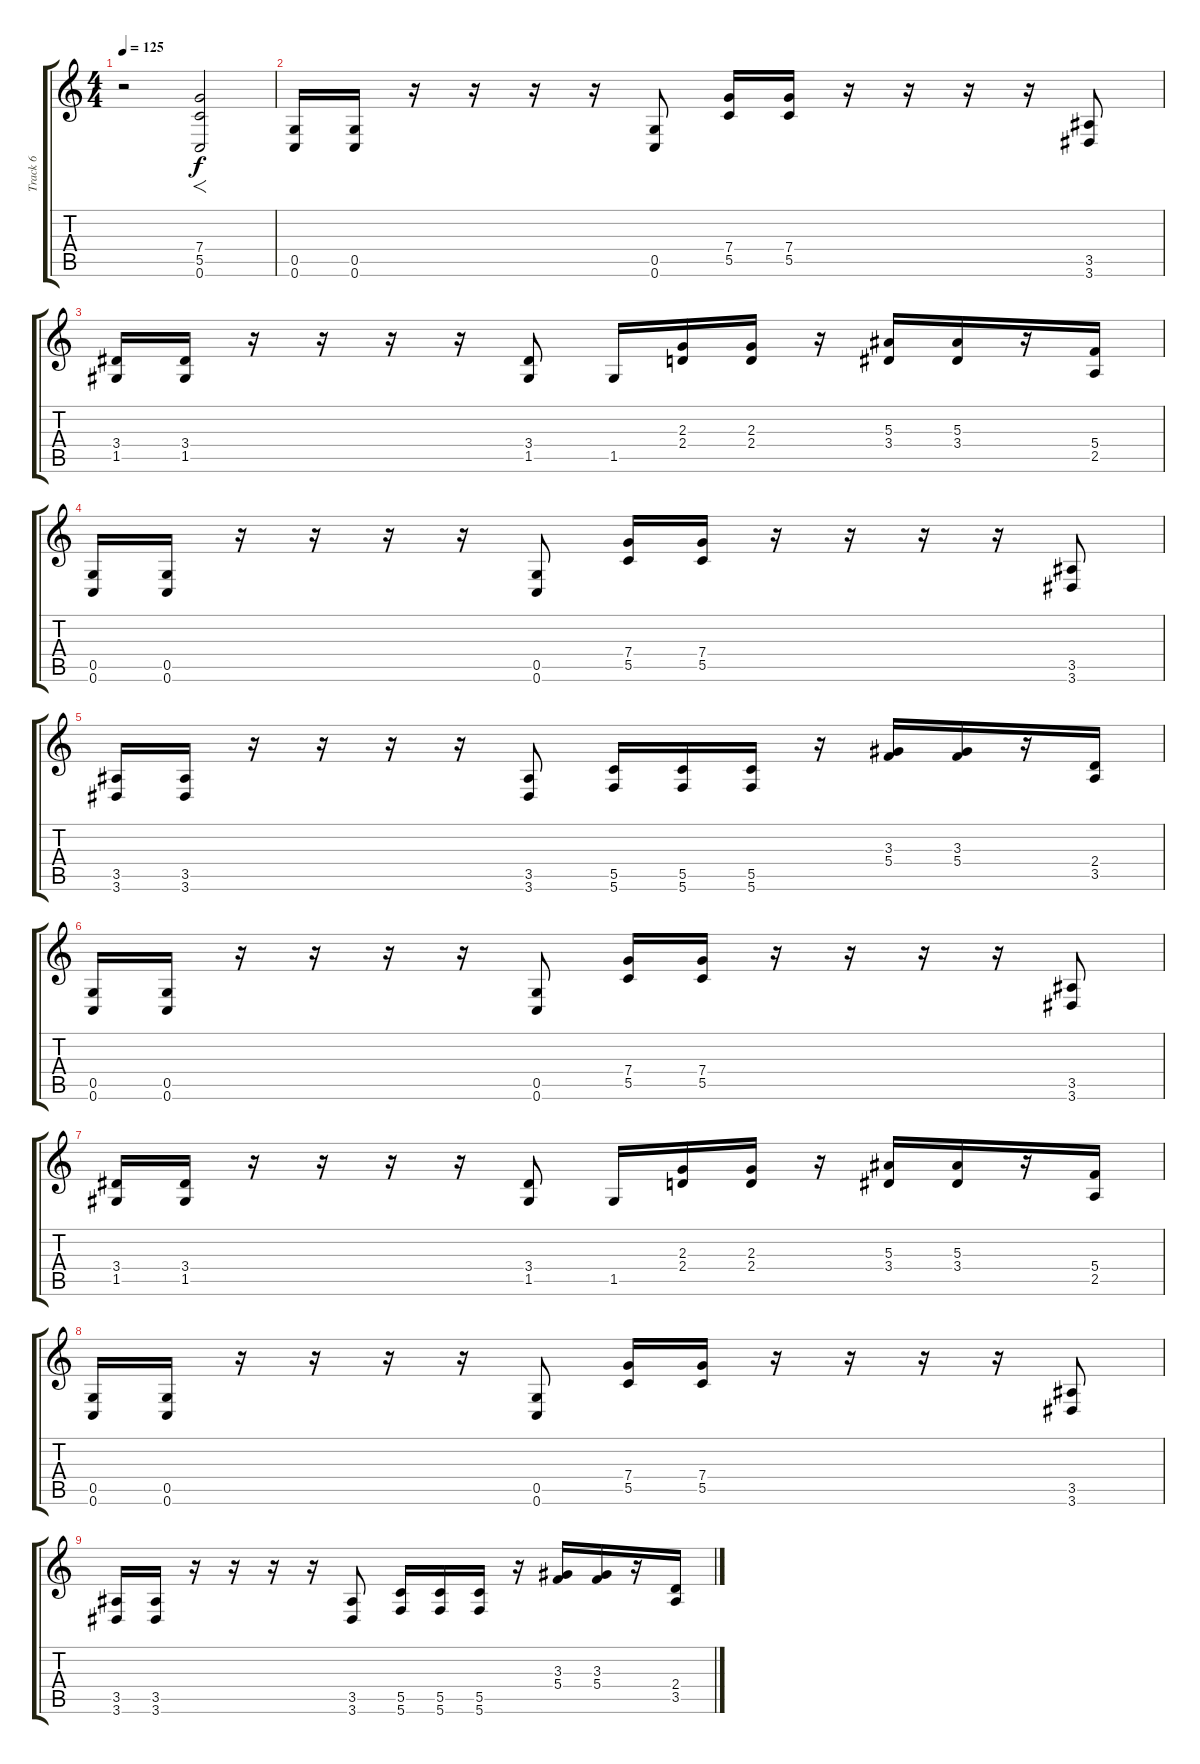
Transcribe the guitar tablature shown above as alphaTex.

\track ("Track 6" "Track 6") {instrument distortionguitar}
\staff {score tabs}
\tuning (D4 A3 F3 C3 G2 C2) {hide}
\ts (4 4)
\tempo 125
\clef g2
\ks c
r.2{dy f} (7.4 5.5 0.6).2{f} |
(0.5 0.6).16 (0.5 0.6).16 r.16 r.16 r.16 r.16 (0.5 0.6).8 (7.4 5.5).16 (7.4 5.5).16 r.16 r.16 r.16 r.16 (3.5 3.6).8 |
(3.4 1.5).16 (3.4 1.5).16 r.16 r.16 r.16 r.16 (3.4 1.5).8 1.5.16 (2.3 2.4).16 (2.3 2.4).16 r.16 (5.3 3.4).16 (5.3 3.4).16 r.16 (5.4 2.5).16 |
(0.5 0.6).16 (0.5 0.6).16 r.16 r.16 r.16 r.16 (0.5 0.6).8 (7.4 5.5).16 (7.4 5.5).16 r.16 r.16 r.16 r.16 (3.5 3.6).8 |
(3.5 3.6).16 (3.5 3.6).16 r.16 r.16 r.16 r.16 (3.5 3.6).8 (5.5 5.6).16 (5.5 5.6).16 (5.5 5.6).16 r.16 (3.3 5.4).16 (3.3 5.4).16 r.16 (2.4 3.5).16 |
(0.5 0.6).16 (0.5 0.6).16 r.16 r.16 r.16 r.16 (0.5 0.6).8 (7.4 5.5).16 (7.4 5.5).16 r.16 r.16 r.16 r.16 (3.5 3.6).8 |
(3.4 1.5).16 (3.4 1.5).16 r.16 r.16 r.16 r.16 (3.4 1.5).8 1.5.16 (2.3 2.4).16 (2.3 2.4).16 r.16 (5.3 3.4).16 (5.3 3.4).16 r.16 (5.4 2.5).16 |
(0.5 0.6).16 (0.5 0.6).16 r.16 r.16 r.16 r.16 (0.5 0.6).8 (7.4 5.5).16 (7.4 5.5).16 r.16 r.16 r.16 r.16 (3.5 3.6).8 |
(3.5 3.6).16 (3.5 3.6).16 r.16 r.16 r.16 r.16 (3.5 3.6).8 (5.5 5.6).16 (5.5 5.6).16 (5.5 5.6).16 r.16 (3.3 5.4).16 (3.3 5.4).16 r.16 (2.4 3.5).16
